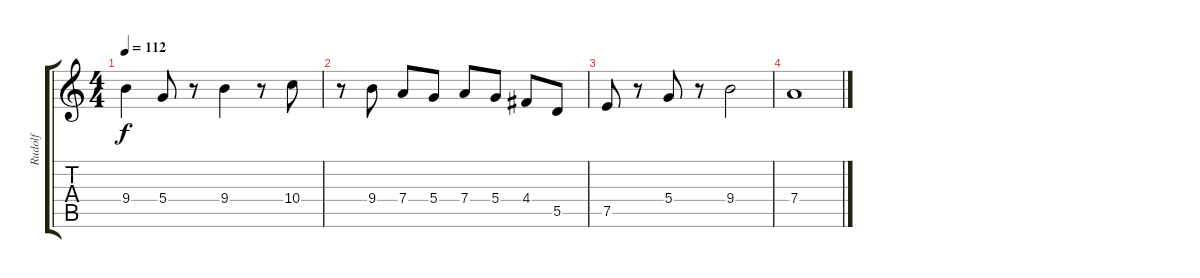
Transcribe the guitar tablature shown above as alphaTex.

\track ("Rudolf" "Rudolf") {instrument overdrivenguitar}
\staff {score tabs}
\tuning (E4 B3 G3 D3 A2 E2) {hide}
\ts (4 4)
\tempo 112
\clef g2
\ks c
9.4.4{dy f} 5.4.8 r.8 9.4.4 r.8 10.4.8 |
r.8 9.4.8 7.4.8 5.4.8 7.4.8 5.4.8 4.4.8 5.5.8 |
7.5.8 r.8 5.4.8 r.8 9.4.2 |
7.4.1
